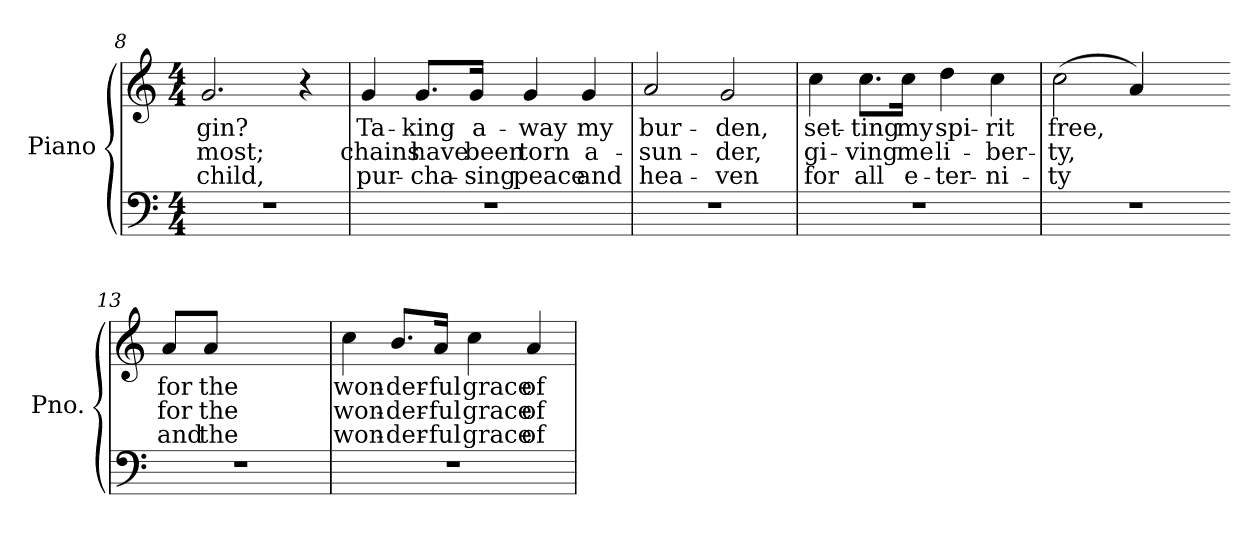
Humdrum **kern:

**kern	**kern	**text	**text	**text
*part2	*part1	*part1	*part1	*part1
*staff2	*staff1	*staff1	*staff1	*staff1
*I"Piano	*I"Piano	*	*	*
*I'Pno.	*I'Pno.	*	*	*
*clefF4	*clefG2	*	*	*
*k[]	*k[]	*	*	*
*C:	*C:	*	*	*
*M4/4	*M4/4	*	*	*
=8	=8	=8	=8	=8
!	!	!LO:LY:b:color=#000000	!LO:LY:b:color=#000000	!LO:LY:b:color=#000000
1r	2.gi/	-gin?	-most;	child,
.	4r	.	.	.
=9	=9	=9	=9	=9
!	!	!LO:LY:b:color=#000000	!LO:LY:b:color=#000000	!LO:LY:b:color=#000000
1r	4gi/	Ta-	chains	pur-
!	!	!LO:LY:b:color=#000000	!LO:LY:b:color=#000000	!LO:LY:b:color=#000000
.	8.gi/L	-king	have	-cha-
!	!	!LO:LY:b:color=#000000	!LO:LY:b:color=#000000	!LO:LY:b:color=#000000
.	16gi/Jk	a-	been	-sing
!	!	!LO:LY:b:color=#000000	!LO:LY:b:color=#000000	!LO:LY:b:color=#000000
.	4gi/	-way	torn	peace
!	!	!LO:LY:b:color=#000000	!LO:LY:b:color=#000000	!LO:LY:b:color=#000000
.	4gi/	my	a-	and
!!LO:LB:g=z
=10	=10	=10	=10	=10
!	!	!LO:LY:b:color=#000000	!LO:LY:b:color=#000000	!LO:LY:b:color=#000000
1r	2ai/	bur-	-sun-	hea-
!	!	!LO:LY:b:color=#000000	!LO:LY:b:color=#000000	!LO:LY:b:color=#000000
.	2gi/	-den,	-der,	-ven
=11	=11	=11	=11	=11
!	!	!LO:LY:b:color=#000000	!LO:LY:b:color=#000000	!LO:LY:b:color=#000000
1r	4cci\	set-	gi-	for
!	!	!LO:LY:b:color=#000000	!LO:LY:b:color=#000000	!LO:LY:b:color=#000000
.	8.cci\L	-ting	-ving	all
!	!	!LO:LY:b:color=#000000	!LO:LY:b:color=#000000	!LO:LY:b:color=#000000
.	16cci\Jk	my	me	e-
!	!	!LO:LY:b:color=#000000	!LO:LY:b:color=#000000	!LO:LY:b:color=#000000
.	4ddi\	spi-	li-	-ter-
!	!	!LO:LY:b:color=#000000	!LO:LY:b:color=#000000	!LO:LY:b:color=#000000
.	4cci\	-rit	-ber-	-ni-
=12	=12	=12	=12	=12
!LO:N:vis=1	!	!	!	!
!	!	!LO:LY:b:color=#000000	!LO:LY:b:color=#000000	!LO:LY:b:color=#000000
1r	(2cci\	free,	-ty,	-ty
.	4ai/)	.	.	.
.	4ryy	.	.	.
=13-	=13-	=13-	=13-	=13-
!LO:N:vis=1	!	!	!	!
!	!	!LO:LY:b:color=#000000	!LO:LY:b:color=#000000	!LO:LY:b:color=#000000
1r	8ai/L	for	for	and
!	!	!LO:LY:b:color=#000000	!LO:LY:b:color=#000000	!LO:LY:b:color=#000000
.	8ai/J	the	the	the
.	2.ryy	.	.	.
!!LO:LB:g=z
=14	=14	=14	=14	=14
!	!	!LO:LY:b:color=#000000	!LO:LY:b:color=#000000	!LO:LY:b:color=#000000
1r	4cci\	won-	won-	won-
!	!	!LO:LY:b:color=#000000	!LO:LY:b:color=#000000	!LO:LY:b:color=#000000
.	8.bi/L	-der-	-der-	-der-
!	!	!LO:LY:b:color=#000000	!LO:LY:b:color=#000000	!LO:LY:b:color=#000000
.	16ai/Jk	-ful	-ful	-ful
!	!	!LO:LY:b:color=#000000	!LO:LY:b:color=#000000	!LO:LY:b:color=#000000
.	4cci\	grace	grace	grace
!	!	!LO:LY:b:color=#000000	!LO:LY:b:color=#000000	!LO:LY:b:color=#000000
.	4ai/	of	of	of
=	=	=	=	=
*-	*-	*-	*-	*-
